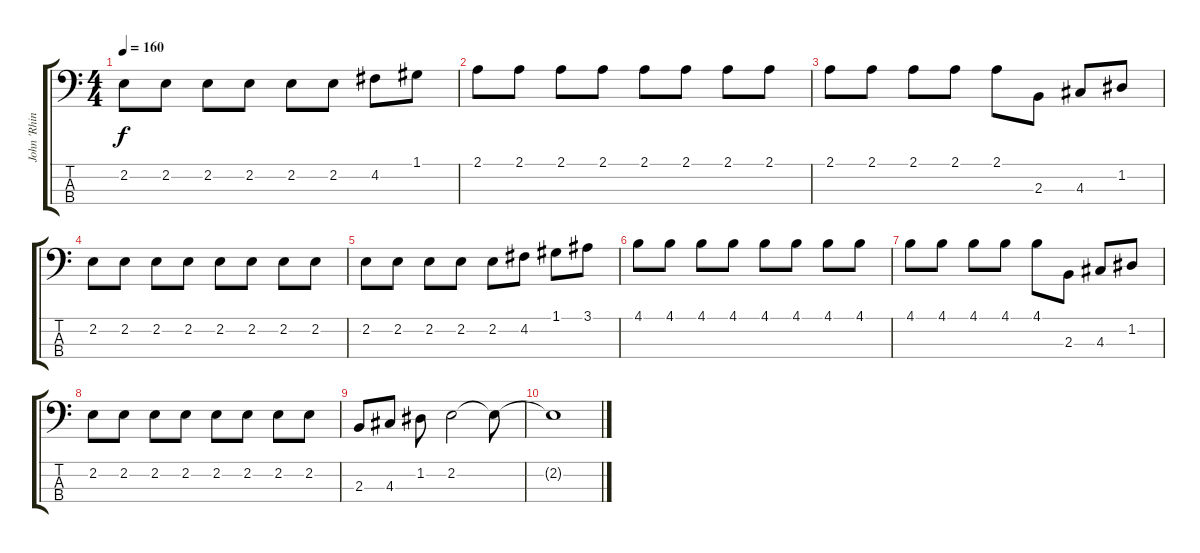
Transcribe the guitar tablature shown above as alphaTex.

\track ("John 'Rhino' Edwards (Bass)" "John 'Rhin") {instrument electricbasspick}
\staff {score tabs}
\tuning (G2 D2 A1 E1) {hide}
\ts (4 4)
\tempo 160
\clef f4
\ks c
2.2.8{dy f} 2.2.8 2.2.8 2.2.8 2.2.8 2.2.8 4.2.8 1.1.8 |
2.1.8 2.1.8 2.1.8 2.1.8 2.1.8 2.1.8 2.1.8 2.1.8 |
2.1.8 2.1.8 2.1.8 2.1.8 2.1.8 2.3.8 4.3.8 1.2.8 |
2.2.8 2.2.8 2.2.8 2.2.8 2.2.8 2.2.8 2.2.8 2.2.8 |
2.2.8 2.2.8 2.2.8 2.2.8 2.2.8 4.2.8 1.1.8 3.1.8 |
4.1.8 4.1.8 4.1.8 4.1.8 4.1.8 4.1.8 4.1.8 4.1.8 |
4.1.8 4.1.8 4.1.8 4.1.8 4.1.8 2.3.8 4.3.8 1.2.8 |
2.2.8 2.2.8 2.2.8 2.2.8 2.2.8 2.2.8 2.2.8 2.2.8 |
2.3.8 4.3.8 1.2.8 2.2.2 2.2{t}.8 |
2.2{t}.1
